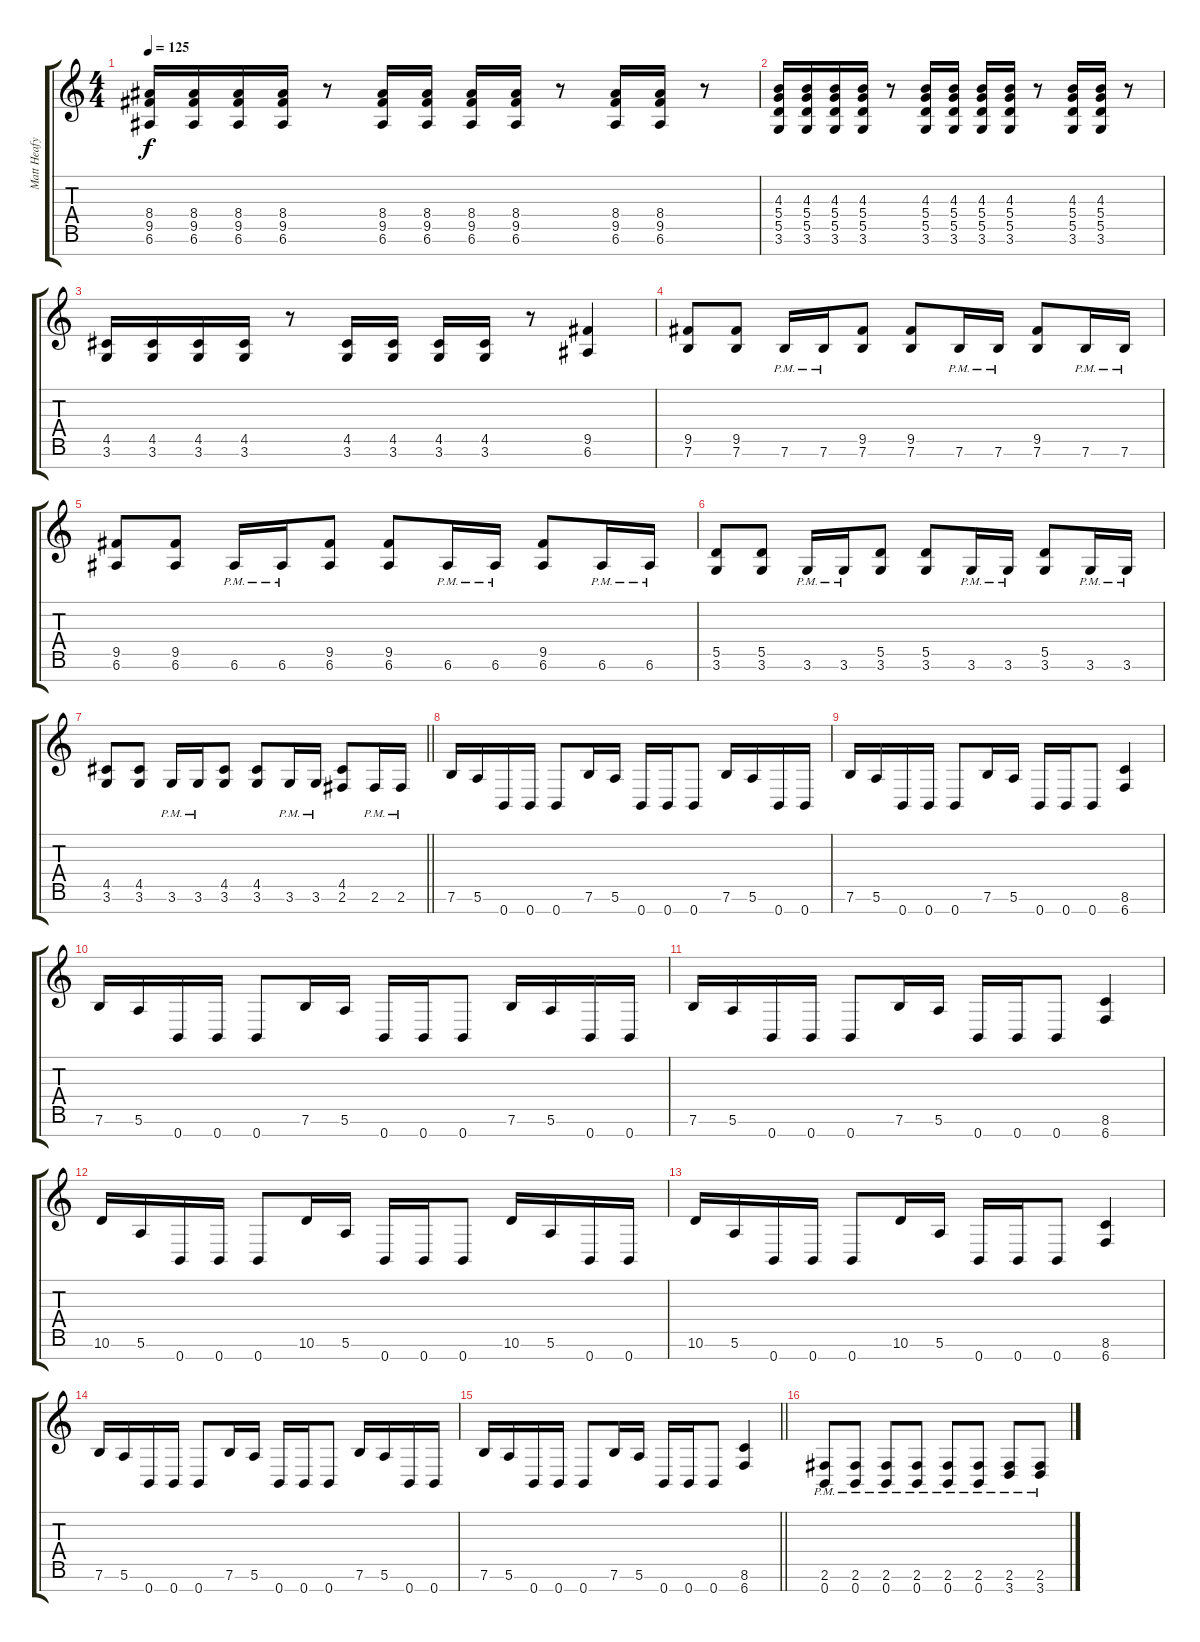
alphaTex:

\track ("Matt Heafy" "Matt Heafy") {instrument distortionguitar}
\staff {score tabs}
\tuning (E4 B3 G3 D3 A2 E2 B1) {hide}
\ts (4 4)
\tempo 125
\clef g2
\ks c
(8.4 9.5 6.6).16{dy f} (8.4 9.5 6.6).16 (8.4 9.5 6.6).16 (8.4 9.5 6.6).16 r.8 (8.4 9.5 6.6).16 (8.4 9.5 6.6).16 (8.4 9.5 6.6).16 (8.4 9.5 6.6).16 r.8 (8.4 9.5 6.6).16 (8.4 9.5 6.6).16 r.8 |
(4.3 5.4 5.5 3.6).16 (4.3 5.4 5.5 3.6).16 (4.3 5.4 5.5 3.6).16 (4.3 5.4 5.5 3.6).16 r.8 (4.3 5.4 5.5 3.6).16 (4.3 5.4 5.5 3.6).16 (4.3 5.4 5.5 3.6).16 (4.3 5.4 5.5 3.6).16 r.8 (4.3 5.4 5.5 3.6).16 (4.3 5.4 5.5 3.6).16 r.8 |
(4.5 3.6).16 (4.5 3.6).16 (4.5 3.6).16 (4.5 3.6).16 r.8 (4.5 3.6).16 (4.5 3.6).16 (4.5 3.6).16 (4.5 3.6).16 r.8 (9.5 6.6).4 |
(9.5 7.6).8 (9.5 7.6).8 7.6{pm}.16 7.6{pm}.16 (9.5 7.6).8 (9.5 7.6).8 7.6{pm}.16 7.6{pm}.16 (9.5 7.6).8 7.6{pm}.16 7.6{pm}.16 |
(9.5 6.6).8 (9.5 6.6).8 6.6{pm}.16 6.6{pm}.16 (9.5 6.6).8 (9.5 6.6).8 6.6{pm}.16 6.6{pm}.16 (9.5 6.6).8 6.6{pm}.16 6.6{pm}.16 |
(5.5 3.6).8 (5.5 3.6).8 3.6{pm}.16 3.6{pm}.16 (5.5 3.6).8 (5.5 3.6).8 3.6{pm}.16 3.6{pm}.16 (5.5 3.6).8 3.6{pm}.16 3.6{pm}.16 |
\barLineRight lightlight
(4.5 3.6).8 (4.5 3.6).8 3.6{pm}.16 3.6{pm}.16 (4.5 3.6).8 (4.5 3.6).8 3.6{pm}.16 3.6{pm}.16 (4.5 2.6).8 2.6{pm}.16 2.6{pm}.16 |
7.6.16 5.6.16 0.7.16 0.7.16 0.7.8 7.6.16 5.6.16 0.7.16 0.7.16 0.7.8 7.6.16 5.6.16 0.7.16 0.7.16 |
7.6.16 5.6.16 0.7.16 0.7.16 0.7.8 7.6.16 5.6.16 0.7.16 0.7.16 0.7.8 (8.6 6.7).4 |
7.6.16 5.6.16 0.7.16 0.7.16 0.7.8 7.6.16 5.6.16 0.7.16 0.7.16 0.7.8 7.6.16 5.6.16 0.7.16 0.7.16 |
7.6.16 5.6.16 0.7.16 0.7.16 0.7.8 7.6.16 5.6.16 0.7.16 0.7.16 0.7.8 (8.6 6.7).4 |
10.6.16 5.6.16 0.7.16 0.7.16 0.7.8 10.6.16 5.6.16 0.7.16 0.7.16 0.7.8 10.6.16 5.6.16 0.7.16 0.7.16 |
10.6.16 5.6.16 0.7.16 0.7.16 0.7.8 10.6.16 5.6.16 0.7.16 0.7.16 0.7.8 (8.6 6.7).4 |
7.6.16 5.6.16 0.7.16 0.7.16 0.7.8 7.6.16 5.6.16 0.7.16 0.7.16 0.7.8 7.6.16 5.6.16 0.7.16 0.7.16 |
\barLineRight lightlight
7.6.16 5.6.16 0.7.16 0.7.16 0.7.8 7.6.16 5.6.16 0.7.16 0.7.16 0.7.8 (8.6 6.7).4 |
(2.6{pm} 0.7{pm}).8 (2.6{pm} 0.7{pm}).8 (2.6{pm} 0.7{pm}).8 (2.6{pm} 0.7{pm}).8 (2.6{pm} 0.7{pm}).8 (2.6{pm} 0.7{pm}).8 (2.6{pm} 3.7{pm}).8 (2.6{pm} 3.7{pm}).8
